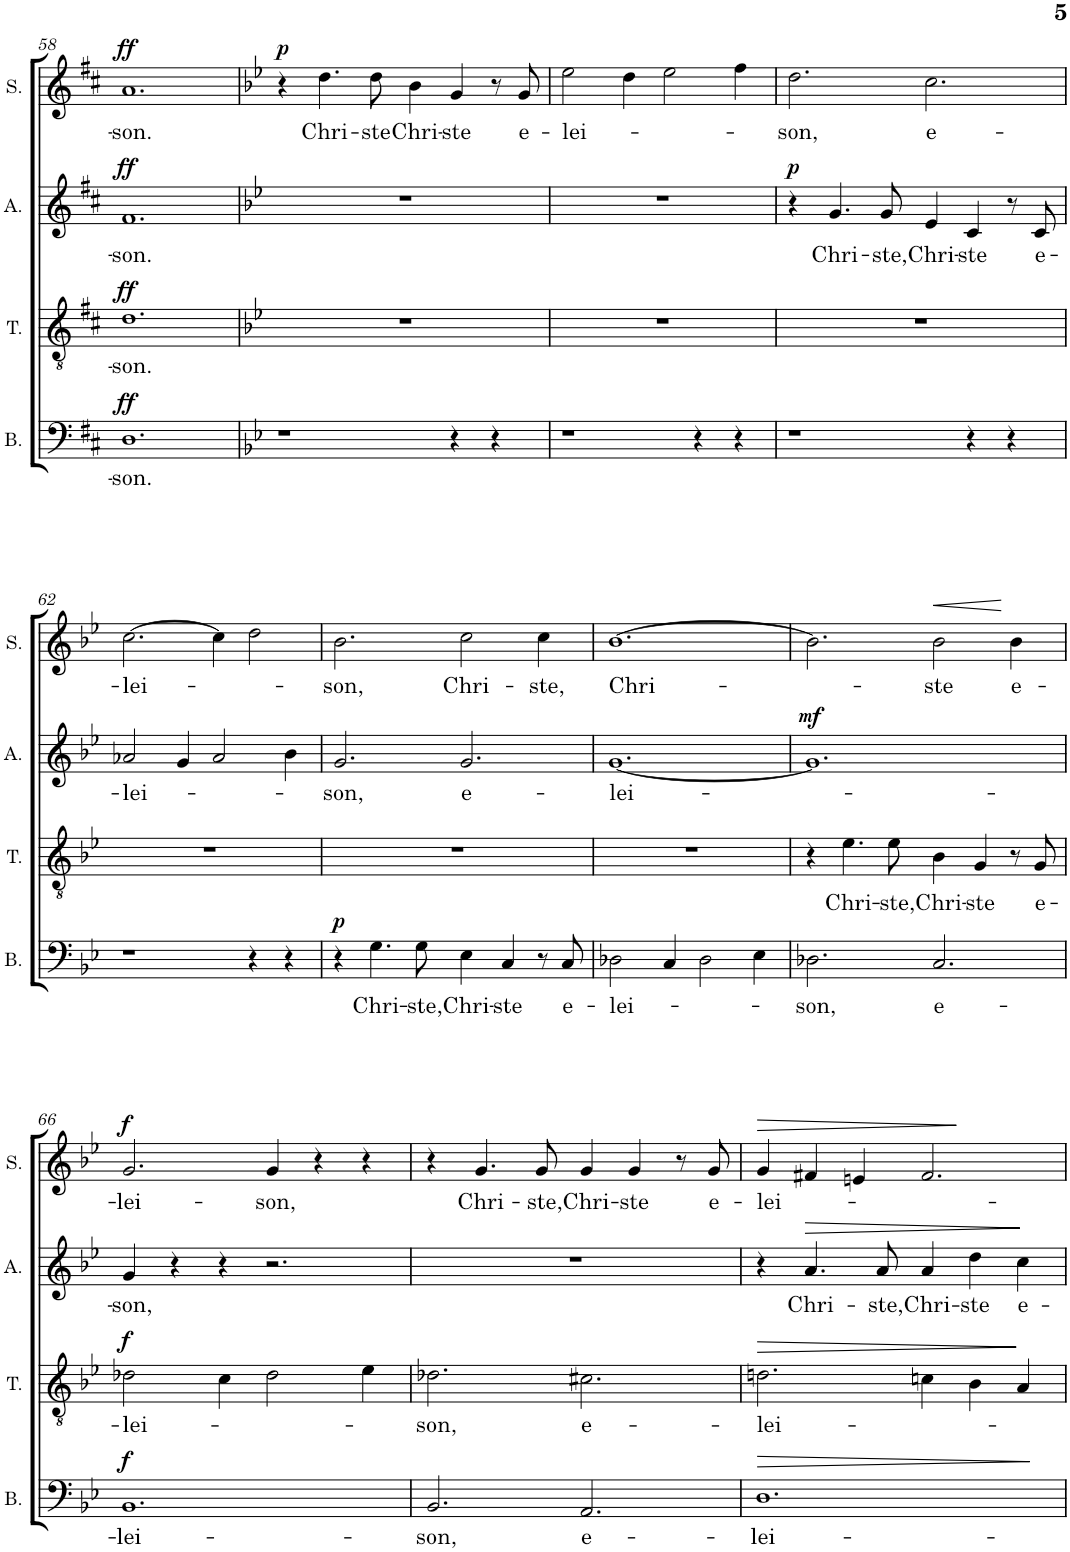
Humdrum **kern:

**kern	**text	**dynam	**kern	**text	**dynam	**kern	**text	**dynam	**kern	**text	**dynam
*part4	*part4	*part4	*part3	*part3	*part3	*part2	*part2	*part2	*part1	*part1	*part1
*staff4	*staff4	*staff4	*staff3	*staff3	*staff3	*staff2	*staff2	*staff2	*staff1	*staff1	*staff1
*I"Bass	*	*	*I"Tenor	*	*	*I"Alto	*	*	*I"Soprano	*	*
*I'B.	*	*	*I'T.	*	*	*I'A.	*	*	*I'S.	*	*
!!LO:PB:g=z
*clefF4	*	*	*clefGv2	*	*	*clefG2	*	*	*clefG2	*	*
*k[f#c#]	*	*	*k[f#c#]	*	*	*k[f#c#]	*	*	*k[f#c#]	*	*
*M6/4	*	*	*M6/4	*	*	*M6/4	*	*	*M6/4	*	*
=58	=58	=58	=58	=58	=58	=58	=58	=58	=58	=58	=58
!	!LO:LY:b	!LO:DY:a	!	!LO:LY:b	!LO:DY:a	!	!LO:LY:b	!LO:DY:a	!	!LO:LY:b	!LO:DY:a
1.D	-son.	ff	1.d	-son.	ff	1.f#	-son.	ff	1.a	-son.	ff
=59	=59	=59	=59	=59	=59	=59	=59	=59	=59	=59	=59
*k[b-e-]	*	*	*k[b-e-]	*	*	*k[b-e-]	*	*	*k[b-e-]	*	*
!	!	!	!	!	!	!	!	!	!	!	!LO:DY:a
1r	.	.	1.r	.	.	1.r	.	.	4r	.	p
!	!	!	!	!	!	!	!	!	!	!LO:LY:b	!
.	.	.	.	.	.	.	.	.	4.dd\	Chri-	.
!	!	!	!	!	!	!	!	!	!	!LO:LY:b	!
.	.	.	.	.	.	.	.	.	8dd\	-ste	.
!	!	!	!	!	!	!	!	!	!	!LO:LY:b	!
.	.	.	.	.	.	.	.	.	4b-\	Chri-	.
!	!	!	!	!	!	!	!	!	!	!LO:LY:b	!
4r	.	.	.	.	.	.	.	.	4g/	-ste	.
4r	.	.	.	.	.	.	.	.	8r	.	.
!	!	!	!	!	!	!	!	!	!	!LO:LY:b	!
.	.	.	.	.	.	.	.	.	8g/	e-	.
=60	=60	=60	=60	=60	=60	=60	=60	=60	=60	=60	=60
!	!	!	!	!	!	!	!	!	!	!LO:LY:b	!
1r	.	.	1.r	.	.	1.r	.	.	2ee-\	-lei-	.
.	.	.	.	.	.	.	.	.	4dd\	.	.
.	.	.	.	.	.	.	.	.	2ee-\	.	.
4r	.	.	.	.	.	.	.	.	.	.	.
4r	.	.	.	.	.	.	.	.	4ff\	.	.
=61	=61	=61	=61	=61	=61	=61	=61	=61	=61	=61	=61
!	!	!	!	!	!	!	!	!LO:DY:a	!	!LO:LY:b	!
1r	.	.	1.r	.	.	4r	.	p	2.dd\	-son,	.
!	!	!	!	!	!	!	!LO:LY:b	!	!	!	!
.	.	.	.	.	.	4.g/	Chri-	.	.	.	.
!	!	!	!	!	!	!	!LO:LY:b	!	!	!	!
.	.	.	.	.	.	8g/	-ste,	.	.	.	.
!	!	!	!	!	!	!	!LO:LY:b	!	!	!LO:LY:b	!
.	.	.	.	.	.	4e-/	Chri-	.	2.cc\	e-	.
!	!	!	!	!	!	!	!LO:LY:b	!	!	!	!
4r	.	.	.	.	.	4c/	-ste	.	.	.	.
4r	.	.	.	.	.	8r	.	.	.	.	.
!	!	!	!	!	!	!	!LO:LY:b	!	!	!	!
.	.	.	.	.	.	8c/	e-	.	.	.	.
!!LO:LB:g=z
=62	=62	=62	=62	=62	=62	=62	=62	=62	=62	=62	=62
!	!	!	!	!	!	!	!LO:LY:b	!	!	!LO:LY:b	!
1r	.	.	1.r	.	.	2a-X/	-lei-	.	[2.cc\	-lei-	.
.	.	.	.	.	.	4g/	.	.	.	.	.
.	.	.	.	.	.	2a-/	.	.	4cc\]	.	.
4r	.	.	.	.	.	.	.	.	2dd\	.	.
4r	.	.	.	.	.	4b-\	.	.	.	.	.
=63	=63	=63	=63	=63	=63	=63	=63	=63	=63	=63	=63
!	!	!LO:DY:a	!	!	!	!	!LO:LY:b	!	!	!LO:LY:b	!
4r	.	p	1.r	.	.	2.g/	-son,	.	2.b-\	-son,	.
!	!LO:LY:b	!	!	!	!	!	!	!	!	!	!
4.G\	Chri-	.	.	.	.	.	.	.	.	.	.
!	!LO:LY:b	!	!	!	!	!	!	!	!	!	!
8G\	-ste,	.	.	.	.	.	.	.	.	.	.
!	!LO:LY:b	!	!	!	!	!	!LO:LY:b	!	!	!LO:LY:b	!
4E-\	Chri-	.	.	.	.	2.g/	e-	.	2cc\	Chri-	.
!	!LO:LY:b	!	!	!	!	!	!	!	!	!	!
4C/	-ste	.	.	.	.	.	.	.	.	.	.
!	!	!	!	!	!	!	!	!	!	!LO:LY:b	!
8r	.	.	.	.	.	.	.	.	4cc\	-ste,	.
!	!LO:LY:b	!	!	!	!	!	!	!	!	!	!
8C/	e-	.	.	.	.	.	.	.	.	.	.
=64	=64	=64	=64	=64	=64	=64	=64	=64	=64	=64	=64
!	!LO:LY:b	!	!	!	!	!	!LO:LY:b	!	!	!LO:LY:b	!
2D-X\	-lei-	.	1.r	.	.	[1.g	-lei-	.	[1.b-	Chri-	.
4C/	.	.	.	.	.	.	.	.	.	.	.
2D-\	.	.	.	.	.	.	.	.	.	.	.
4E-\	.	.	.	.	.	.	.	.	.	.	.
=65	=65	=65	=65	=65	=65	=65	=65	=65	=65	=65	=65
!	!LO:LY:b	!	!	!	!	!	!	!LO:DY:a	!	!	!
2.D-X\	-son,	.	4r	.	.	1.g]	.	mf	2.b-\]	.	.
!	!	!	!	!LO:LY:b	!	!	!	!	!	!	!
.	.	.	4.e-\	Chri-	.	.	.	.	.	.	.
!	!	!	!	!LO:LY:b	!	!	!	!	!	!	!
.	.	.	8e-\	-ste,	.	.	.	.	.	.	.
!	!LO:LY:b	!	!	!LO:LY:b	!	!	!	!	!	!LO:LY:b	!LO:HP:b
2.C/	e-	.	4B-\	Chri-	.	.	.	.	2b-\	-ste	<
!	!	!	!	!LO:LY:b	!	!	!	!	!	!	!
.	.	.	4G/	-ste	.	.	.	.	.	.	.
!	!	!	!	!	!	!	!	!	!	!LO:LY:b	!
.	.	.	8r	.	.	.	.	.	4b-\	e-	[
!	!	!	!	!LO:LY:b	!	!	!	!	!	!	!
.	.	.	8G/	e-	.	.	.	.	.	.	.
!!LO:LB:g=z
=66	=66	=66	=66	=66	=66	=66	=66	=66	=66	=66	=66
!	!LO:LY:b	!LO:DY:a	!	!LO:LY:b	!LO:DY:a	!	!LO:LY:b	!	!	!LO:LY:b	!LO:DY:a
1.BB-	-lei-	f	2d-X\	-lei-	f	4g/	-son,	.	2.g/	-lei-	f
.	.	.	.	.	.	4r	.	.	.	.	.
.	.	.	4c\	.	.	4r	.	.	.	.	.
!	!	!	!	!	!	!	!	!	!	!LO:LY:b	!
.	.	.	2d-\	.	.	2.r	.	.	4g/	-son,	.
.	.	.	.	.	.	.	.	.	4r	.	.
.	.	.	4e-\	.	.	.	.	.	4r	.	.
=67	=67	=67	=67	=67	=67	=67	=67	=67	=67	=67	=67
!	!LO:LY:b	!	!	!LO:LY:b	!	!	!	!	!	!	!
2.BB-/	-son,	.	2.d-X\	-son,	.	1.r	.	.	4r	.	.
!	!	!	!	!	!	!	!	!	!	!LO:LY:b	!
.	.	.	.	.	.	.	.	.	4.g/	Chri-	.
!	!	!	!	!	!	!	!	!	!	!LO:LY:b	!
.	.	.	.	.	.	.	.	.	8g/	-ste,	.
!	!LO:LY:b	!	!	!LO:LY:b	!	!	!	!	!	!LO:LY:b	!
2.AA/	e-	.	2.c#X\	e-	.	.	.	.	4g/	Chri-	.
!	!	!	!	!	!	!	!	!	!	!LO:LY:b	!
.	.	.	.	.	.	.	.	.	4g/	-ste	.
.	.	.	.	.	.	.	.	.	8r	.	.
!	!	!	!	!	!	!	!	!	!	!LO:LY:b	!
.	.	.	.	.	.	.	.	.	8g/	e-	.
=68	=68	=68	=68	=68	=68	=68	=68	=68	=68	=68	=68
!	!LO:LY:b	!LO:HP:b	!	!LO:LY:b	!LO:HP:b	!	!	!	!	!LO:LY:b	!LO:HP:b
1.D	-lei-	>	2.dn\	-lei-	>	4r	.	.	4g/	-lei-	>
!	!	!	!	!	!	!	!LO:LY:b	!LO:HP:b	!	!	!
.	.	.	.	.	.	4.a/	Chri-	>	4f#X/	.	.
.	.	.	.	.	.	.	.	.	4en/	.	.
!	!	!	!	!	!	!	!LO:LY:b	!	!	!	!
.	.	.	.	.	.	8a/	-ste,	.	.	.	.
!	!	!	!	!	!	!	!LO:LY:b	!	!	!	!
.	.	.	4cn\	.	.	4a/	Chri-	.	2.f#/	.	.
!	!	!	!	!	!	!	!LO:LY:b	!	!	!	!
.	.	.	4B-\	.	.	4dd\	-ste	.	.	.	.
!	!	!	!	!	!	!	!LO:LY:b	!	!	!	!
.	.	.	4A/	.	]	4cc\	e-	.	.	.	.
.	.	]	.	.	.	.	.	]	.	.	]
=	=	=	=	=	=	=	=	=	=	=	=
*-	*-	*-	*-	*-	*-	*-	*-	*-	*-	*-	*-
